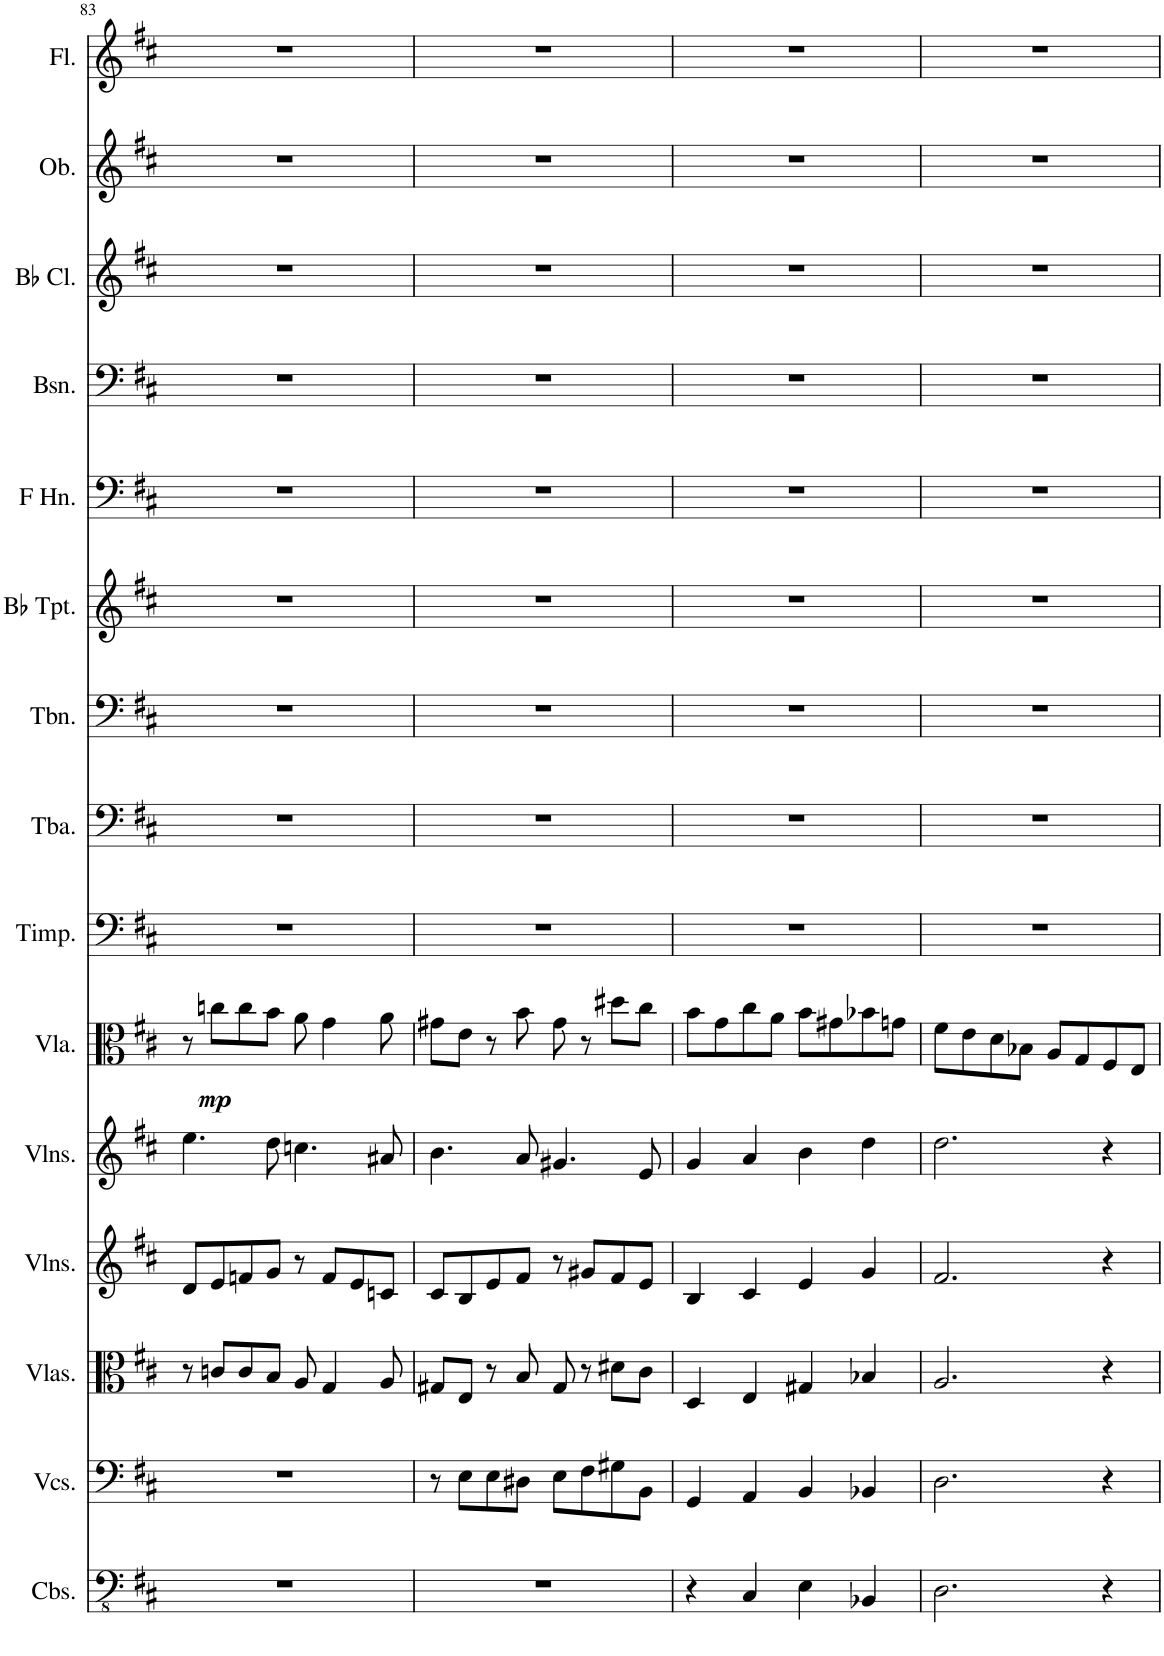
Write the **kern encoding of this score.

**kern	**kern	**kern	**kern	**kern	**kern	**dynam	**kern	**kern	**kern	**kern	**kern	**kern	**kern	**kern	**kern
*part15	*part14	*part13	*part12	*part11	*part10	*part10	*part9	*part8	*part7	*part6	*part5	*part4	*part3	*part2	*part1
*staff15	*staff14	*staff13	*staff12	*staff11	*staff10	*staff10	*staff9	*staff8	*staff7	*staff6	*staff5	*staff4	*staff3	*staff2	*staff1
*I"Contrabasses	*I"Violoncellos	*I"Violas	*I"Violins	*I"Violins	*I"Viola	*	*I"Timpani	*I"Tuba	*I"Trombone	*I"Bb Trumpet	*I"Horn in F	*I"Bassoon	*I"Bb Clarinet	*I"Oboe	*I"Flute
*I'Cbs.	*I'Vcs.	*I'Vlas.	*I'Vlns.	*I'Vlns.	*I'Vla.	*	*I'Timp.	*I'Tba.	*I'Tbn.	*I'Bb Tpt.	*	*I'Bsn.	*I'Bb Cl.	*I'Ob.	*I'Fl.
!!LO:PB:g=z
*clefFv4	*clefF4	*clefC3	*clefG2	*clefG2	*clefC3	*	*clefF4	*clefF4	*clefF4	*clefG2	*clefF4	*clefF4	*clefG2	*clefG2	*clefG2
*	*	*	*	*	*	*	*	*	*	*ITrd1c2	*ITrd4c7	*	*ITrd1c2	*	*
*k[f#c#]	*k[f#c#]	*k[f#c#]	*k[f#c#]	*k[f#c#]	*k[f#c#]	*	*k[f#c#]	*k[f#c#]	*k[f#c#]	*k[f#c#]	*k[f#c#]	*k[f#c#]	*k[f#c#]	*k[f#c#]	*k[f#c#]
*M4/4	*M4/4	*M4/4	*M4/4	*M4/4	*M4/4	*	*M4/4	*M4/4	*M4/4	*M4/4	*M4/4	*M4/4	*M4/4	*M4/4	*M4/4
=83	=83	=83	=83	=83	=83	=83	=83	=83	=83	=83	=83	=83	=83	=83	=83
1r	1r	8r	8d/L	4.ee\	8r	.	1r	1r	1r	1r	1r	1r	1r	1r	1r
!	!	!	!	!	!	!LO:DY:b	!	!	!	!	!	!	!	!	!
.	.	8cn/L	8e/	.	8ccn\L	mp	.	.	.	.	.	.	.	.	.
.	.	8c/	8fn/	.	8cc\	.	.	.	.	.	.	.	.	.	.
.	.	8B/J	8g/J	8dd\	8b\J	.	.	.	.	.	.	.	.	.	.
.	.	8A/	8r	4.ccn\	8a\	.	.	.	.	.	.	.	.	.	.
.	.	4G/	8f/L	.	4g\	.	.	.	.	.	.	.	.	.	.
.	.	.	8e/	.	.	.	.	.	.	.	.	.	.	.	.
.	.	8A/	8cn/J	8a#X/	8a\	.	.	.	.	.	.	.	.	.	.
=84	=84	=84	=84	=84	=84	=84	=84	=84	=84	=84	=84	=84	=84	=84	=84
1r	8r	8G#X/L	8c#/L	4.b\	8g#X\L	.	1r	1r	1r	1r	1r	1r	1r	1r	1r
.	8E\L	8E/J	8B/	.	8e\J	.	.	.	.	.	.	.	.	.	.
.	8E\	8r	8e/	.	8r	.	.	.	.	.	.	.	.	.	.
.	8D#X\J	8B/	8f#/J	8a/	8b\	.	.	.	.	.	.	.	.	.	.
.	8E\L	8G#/	8r	4.g#X/	8g#\	.	.	.	.	.	.	.	.	.	.
.	8F#\	8r	8g#X/L	.	8r	.	.	.	.	.	.	.	.	.	.
.	8G#X\	8d#X\L	8f#/	.	8dd#X\L	.	.	.	.	.	.	.	.	.	.
.	8BB\J	8c#\J	8e/J	8e/	8cc#\J	.	.	.	.	.	.	.	.	.	.
=85	=85	=85	=85	=85	=85	=85	=85	=85	=85	=85	=85	=85	=85	=85	=85
4r	4GG/	4D/	4B/	4g/	8b\L	.	1r	1r	1r	1r	1r	1r	1r	1r	1r
.	.	.	.	.	8g\	.	.	.	.	.	.	.	.	.	.
4CC#/	4AA/	4E/	4c#/	4a/	8cc#\	.	.	.	.	.	.	.	.	.	.
.	.	.	.	.	8a\J	.	.	.	.	.	.	.	.	.	.
4EE\	4BB/	4G#X/	4e/	4b\	8b\L	.	.	.	.	.	.	.	.	.	.
.	.	.	.	.	8g#X\	.	.	.	.	.	.	.	.	.	.
4BBB-X/	4BB-X/	4B-X/	4g/	4dd\	8b-X\	.	.	.	.	.	.	.	.	.	.
.	.	.	.	.	8gn\J	.	.	.	.	.	.	.	.	.	.
=86	=86	=86	=86	=86	=86	=86	=86	=86	=86	=86	=86	=86	=86	=86	=86
2.DD\	2.D\	2.A/	2.f#/	2.dd\	8f#\L	.	1r	1r	1r	1r	1r	1r	1r	1r	1r
.	.	.	.	.	8e\	.	.	.	.	.	.	.	.	.	.
.	.	.	.	.	8d\	.	.	.	.	.	.	.	.	.	.
.	.	.	.	.	8B-X\J	.	.	.	.	.	.	.	.	.	.
.	.	.	.	.	8A/L	.	.	.	.	.	.	.	.	.	.
.	.	.	.	.	8G/	.	.	.	.	.	.	.	.	.	.
4r	4r	4r	4r	4r	8F#/	.	.	.	.	.	.	.	.	.	.
.	.	.	.	.	8E/J	.	.	.	.	.	.	.	.	.	.
=	=	=	=	=	=	=	=	=	=	=	=	=	=	=	=
*-	*-	*-	*-	*-	*-	*-	*-	*-	*-	*-	*-	*-	*-	*-	*-
